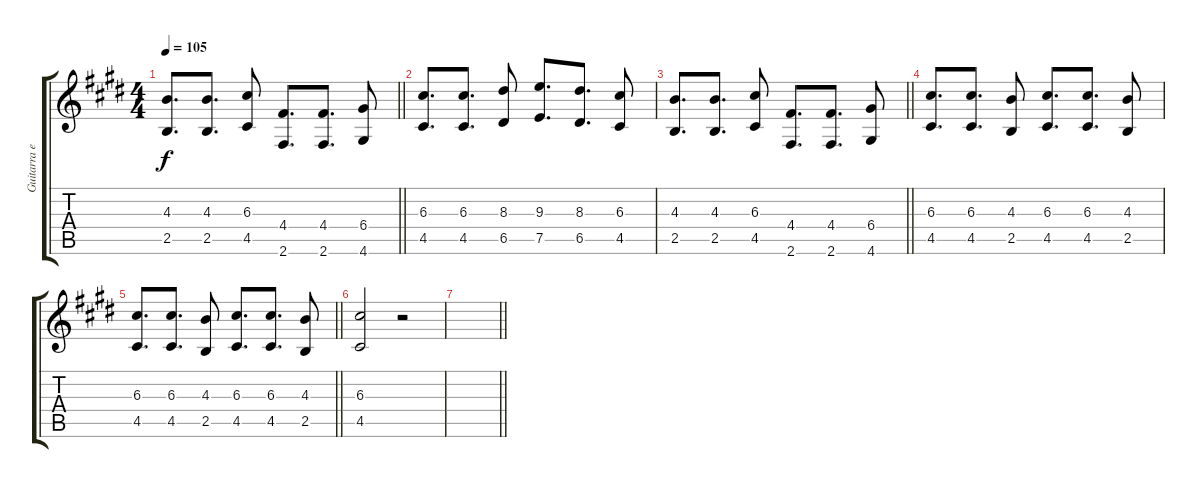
\track ("Guitarra efecto" "Guitarra e") {instrument distortionguitar}
\staff {score tabs}
\tuning (E4 B3 G3 D3 A2 E2) {hide}
\ts (4 4)
\tempo 105
\clef g2
\barLineRight lightlight
\ks c#minor
(4.3 2.5).8{d dy f} (4.3 2.5).8{d} (6.3 4.5).8 (4.4 2.6).8{d} (4.4 2.6).8{d} (6.4 4.6).8 |
(6.3 4.5).8{d} (6.3 4.5).8{d} (8.3 6.5).8 (9.3 7.5).8{d} (8.3 6.5).8{d} (6.3 4.5).8 |
\barLineRight lightlight
(4.3 2.5).8{d} (4.3 2.5).8{d} (6.3 4.5).8 (4.4 2.6).8{d} (4.4 2.6).8{d} (6.4 4.6).8 |
(6.3 4.5).8{d} (6.3 4.5).8{d} (4.3 2.5).8 (6.3 4.5).8{d} (6.3 4.5).8{d} (4.3 2.5).8 |
\barLineRight lightlight
(6.3 4.5).8{d} (6.3 4.5).8{d} (4.3 2.5).8 (6.3 4.5).8{d} (6.3 4.5).8{d} (4.3 2.5).8 |
(6.3 4.5).2 r.2 |
\barLineRight lightlight
